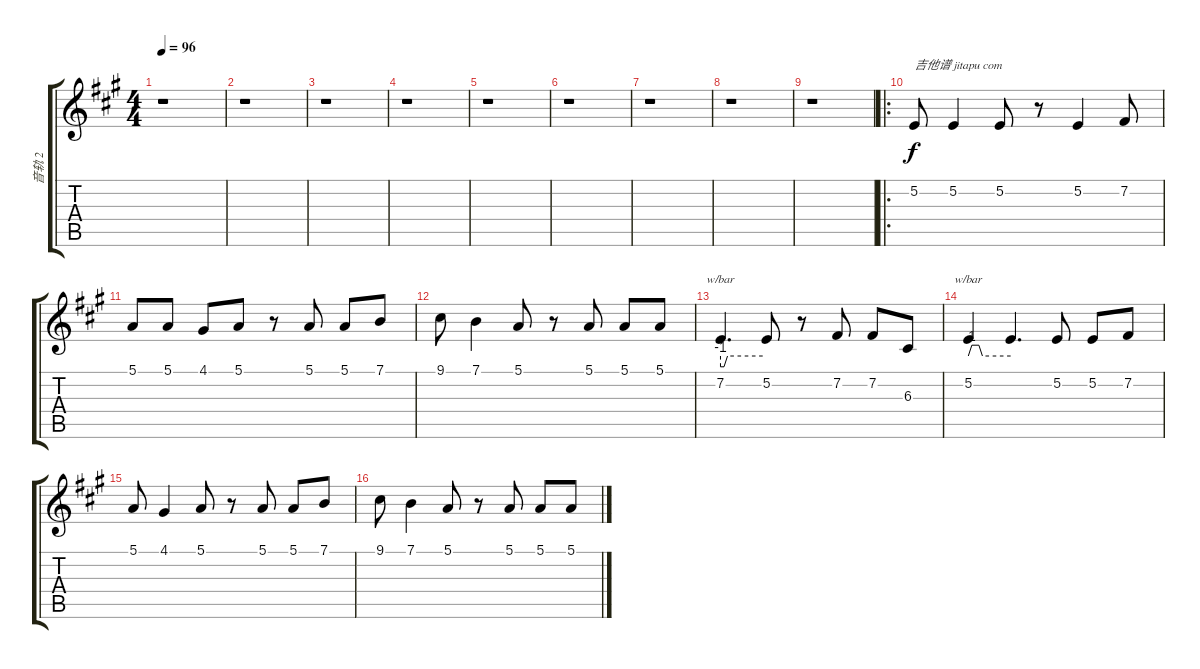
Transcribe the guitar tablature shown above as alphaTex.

\track ("音轨 2" "音轨 2") {instrument pad7halo}
\staff {score tabs}
\tuning (E4 B3 G3 D3 A2 E2) {hide}
\ts (4 4)
\tempo 96
\clef g2
\ks a
r.1{dy f instrument pad7halo} |
r.1 |
r.1 |
r.1 |
r.1 |
r.1 |
r.1 |
r.1 |
r.1 |
\ro
5.2.8{txt "吉他谱 jitapu com"} 5.2.4 5.2.8 r.8 5.2.4 7.2.8 |
5.1.8 5.1.8 4.1.8 5.1.8 r.8 5.1.8 5.1.8 7.1.8 |
9.1.8 7.1.4 5.1.8 r.8 5.1.8 5.1.8 5.1.8 |
7.2.4{d tbe (custom default 0 -4 5 -4 10 0 60 0)} 5.2.8 r.8 7.2.8 7.2.8 6.3.8 |
5.2.4{tbe (custom default 0 0 5 4 15 4 20 0 60 0)} 5.2{t}.4{d} 5.2.8 5.2.8 7.2.8 |
5.1.8 4.1.4 5.1.8 r.8 5.1.8 5.1.8 7.1.8 |
9.1.8 7.1.4 5.1.8 r.8 5.1.8 5.1.8 5.1.8
